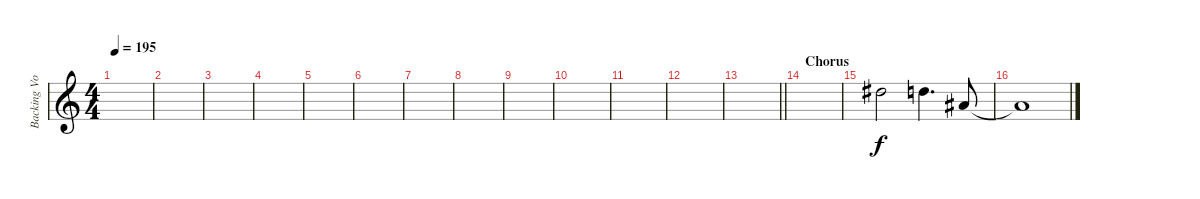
\track ("Backing Vocals" "Backing Vo") {instrument distortionguitar}
\staff {score}
\tuning (Eb4 Bb3 Gb3 Db3 Ab2 Eb2) {hide}
\ts (4 4)
\tempo 195
\clef g2
\ks c
|
|
|
|
|
|
|
|
|
|
|
|
\barLineRight lightlight
|
\section ("" "Chorus")
|
5.2.2 4.2.4{d} 0.2.8 |
0.2{t}.1
